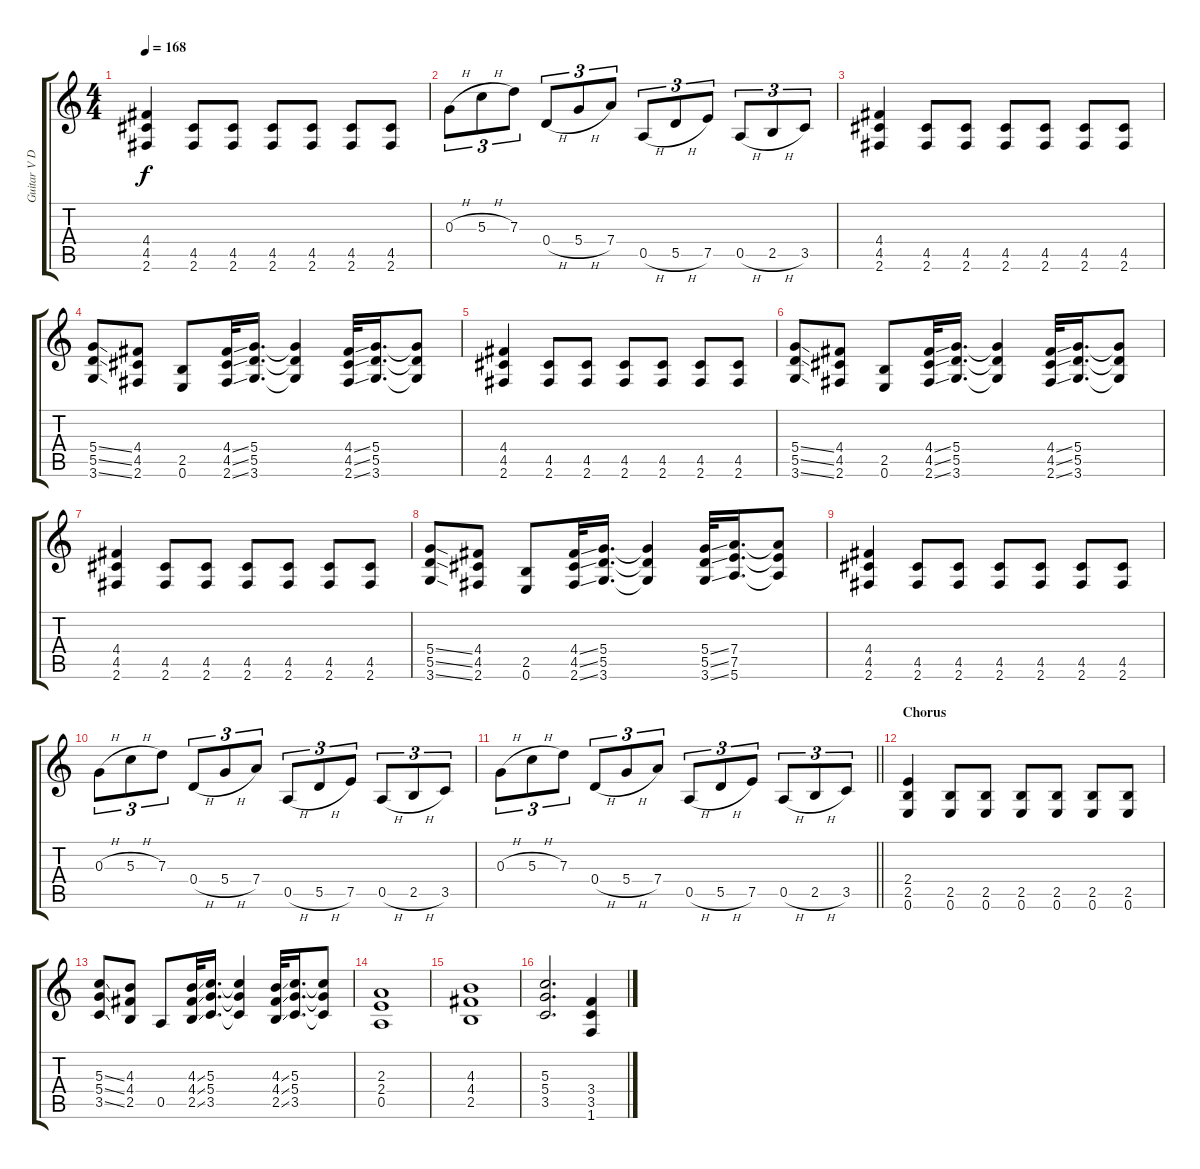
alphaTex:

\track ("Guitar V Distortion" "Guitar V D") {instrument distortionguitar}
\staff {score tabs}
\tuning (E4 B3 G3 D3 A2 E2) {hide}
\ts (4 4)
\tempo 168
\clef g2
\ks c
(4.4 4.5 2.6).4{dy f} (4.5 2.6).8 (4.5 2.6).8 (4.5 2.6).8 (4.5 2.6).8 (4.5 2.6).8 (4.5 2.6).8 |
0.3{h}.8{tu (3 2)} 5.3{h}.8{tu (3 2)} 7.3.8{tu (3 2)} 0.4{h}.8{tu (3 2)} 5.4{h}.8{tu (3 2)} 7.4.8{tu (3 2)} 0.5{h}.8{tu (3 2)} 5.5{h}.8{tu (3 2)} 7.5.8{tu (3 2)} 0.5{h}.8{tu (3 2)} 2.5{h}.8{tu (3 2)} 3.5.8{tu (3 2)} |
(4.4 4.5 2.6).4 (4.5 2.6).8 (4.5 2.6).8 (4.5 2.6).8 (4.5 2.6).8 (4.5 2.6).8 (4.5 2.6).8 |
(5.4{ss} 5.5{ss} 3.6{ss}).8 (4.4 4.5 2.6).8 (2.5 0.6).8 (4.4{ss} 4.5{ss} 2.6{ss}).32 (5.4 5.5 3.6).16{d} (5.4{t} 5.5{t} 3.6{t}).4 (4.4{ss} 4.5{ss} 2.6{ss}).32 (5.4 5.5 3.6).16{d} (5.4{t} 5.5{t} 3.6{t}).8 |
(4.4 4.5 2.6).4 (4.5 2.6).8 (4.5 2.6).8 (4.5 2.6).8 (4.5 2.6).8 (4.5 2.6).8 (4.5 2.6).8 |
(5.4{ss} 5.5{ss} 3.6{ss}).8 (4.4 4.5 2.6).8 (2.5 0.6).8 (4.4{ss} 4.5{ss} 2.6{ss}).32 (5.4 5.5 3.6).16{d} (5.4{t} 5.5{t} 3.6{t}).4 (4.4{ss} 4.5{ss} 2.6{ss}).32 (5.4 5.5 3.6).16{d} (5.4{t} 5.5{t} 3.6{t}).8 |
(4.4 4.5 2.6).4 (4.5 2.6).8 (4.5 2.6).8 (4.5 2.6).8 (4.5 2.6).8 (4.5 2.6).8 (4.5 2.6).8 |
(5.4{ss} 5.5{ss} 3.6{ss}).8 (4.4 4.5 2.6).8 (2.5 0.6).8 (4.4{ss} 4.5{ss} 2.6{ss}).32 (5.4 5.5 3.6).16{d} (5.4{t} 5.5{t} 3.6{t}).4 (5.4{ss} 5.5{ss} 3.6{ss}).32 (7.4 7.5 5.6).16{d} (7.4{t} 7.5{t} 5.6{t}).8 |
(4.4 4.5 2.6).4 (4.5 2.6).8 (4.5 2.6).8 (4.5 2.6).8 (4.5 2.6).8 (4.5 2.6).8 (4.5 2.6).8 |
0.3{h}.8{tu (3 2)} 5.3{h}.8{tu (3 2)} 7.3.8{tu (3 2)} 0.4{h}.8{tu (3 2)} 5.4{h}.8{tu (3 2)} 7.4.8{tu (3 2)} 0.5{h}.8{tu (3 2)} 5.5{h}.8{tu (3 2)} 7.5.8{tu (3 2)} 0.5{h}.8{tu (3 2)} 2.5{h}.8{tu (3 2)} 3.5.8{tu (3 2)} |
\barLineRight lightlight
0.3{h}.8{tu (3 2)} 5.3{h}.8{tu (3 2)} 7.3.8{tu (3 2)} 0.4{h}.8{tu (3 2)} 5.4{h}.8{tu (3 2)} 7.4.8{tu (3 2)} 0.5{h}.8{tu (3 2)} 5.5{h}.8{tu (3 2)} 7.5.8{tu (3 2)} 0.5{h}.8{tu (3 2)} 2.5{h}.8{tu (3 2)} 3.5.8{tu (3 2)} |
\section ("" "Chorus")
(2.4 2.5 0.6).4 (2.5 0.6).8 (2.5 0.6).8 (2.5 0.6).8 (2.5 0.6).8 (2.5 0.6).8 (2.5 0.6).8 |
(5.3{ss} 5.4{ss} 3.5{ss}).8 (4.3 4.4 2.5).8 0.5.8 (4.3{ss} 4.4{ss} 2.5{ss}).32 (5.3 5.4 3.5).16{d} (5.3{t} 5.4{t} 3.5{t}).4 (4.3{ss} 4.4{ss} 2.5{ss}).32 (5.3 5.4 3.5).16{d} (5.3{t} 5.4{t} 3.5{t}).8 |
(2.3 2.4 0.5).1 |
(4.3 4.4 2.5).1 |
(5.3 5.4 3.5).2{d} (3.4 3.5 1.6).4
